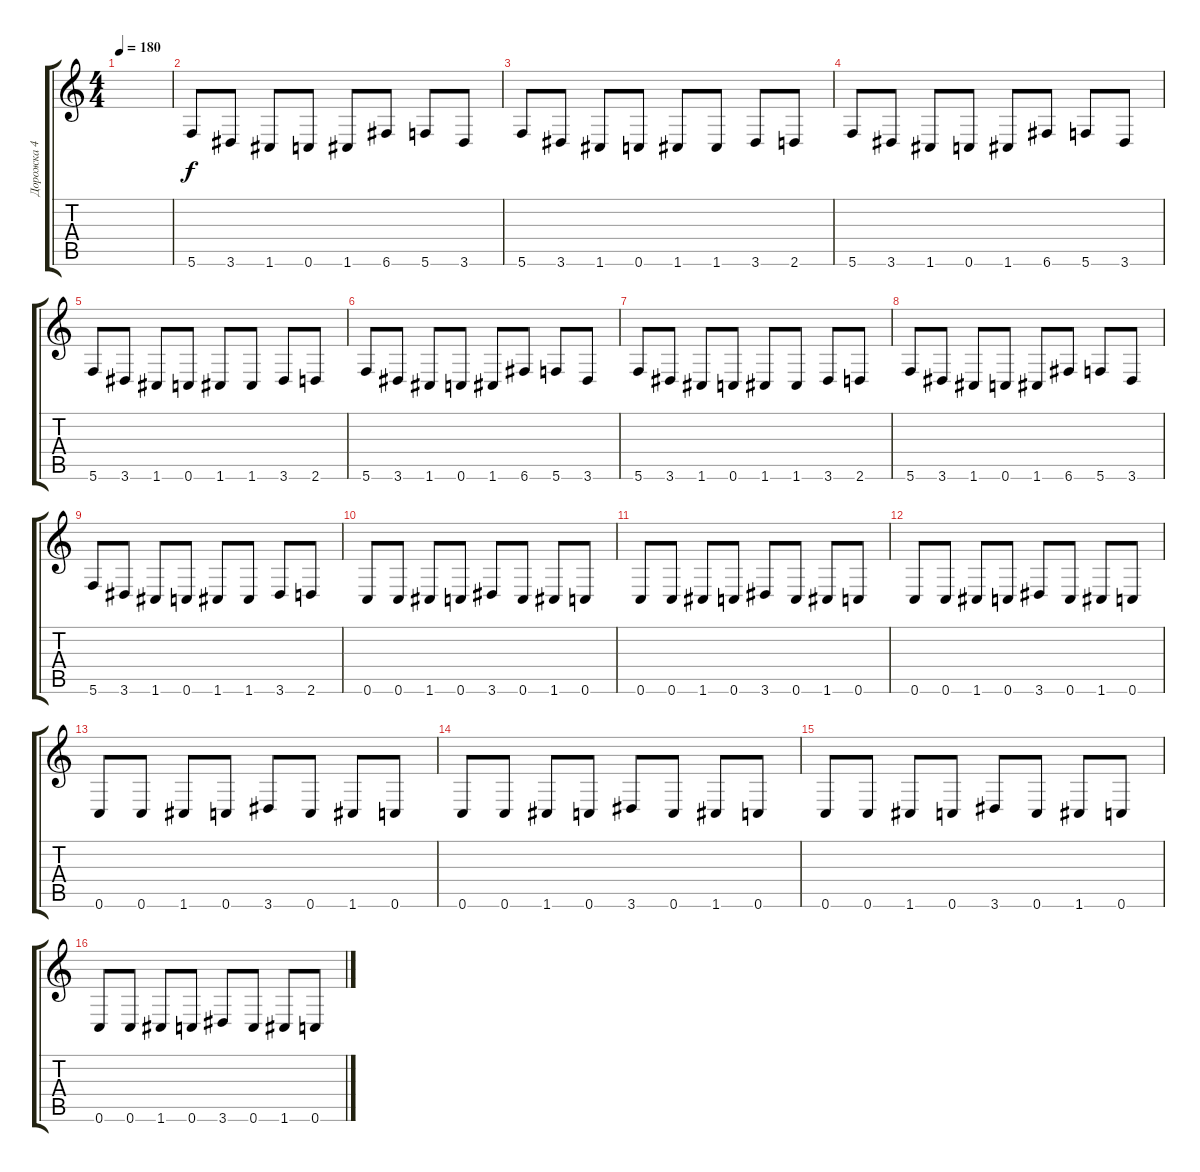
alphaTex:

\track ("Дорожка 4" "Дорожка 4") {instrument electricbassfinger}
\staff {score tabs}
\tuning (E4 C4 G3 C3 G2 C2) {hide}
\ts (4 4)
\tempo 180
\clef g2
\ks c
|
5.6.8 3.6.8 1.6.8 0.6.8 1.6.8 6.6.8 5.6.8 3.6.8 |
5.6.8 3.6.8 1.6.8 0.6.8 1.6.8 1.6.8 3.6.8 2.6.8 |
5.6.8 3.6.8 1.6.8 0.6.8 1.6.8 6.6.8 5.6.8 3.6.8 |
5.6.8 3.6.8 1.6.8 0.6.8 1.6.8 1.6.8 3.6.8 2.6.8 |
5.6.8 3.6.8 1.6.8 0.6.8 1.6.8 6.6.8 5.6.8 3.6.8 |
5.6.8 3.6.8 1.6.8 0.6.8 1.6.8 1.6.8 3.6.8 2.6.8 |
5.6.8 3.6.8 1.6.8 0.6.8 1.6.8 6.6.8 5.6.8 3.6.8 |
5.6.8 3.6.8 1.6.8 0.6.8 1.6.8 1.6.8 3.6.8 2.6.8 |
0.6.8 0.6.8 1.6.8 0.6.8 3.6.8 0.6.8 1.6.8 0.6.8 |
0.6.8 0.6.8 1.6.8 0.6.8 3.6.8 0.6.8 1.6.8 0.6.8 |
0.6.8 0.6.8 1.6.8 0.6.8 3.6.8 0.6.8 1.6.8 0.6.8 |
0.6.8 0.6.8 1.6.8 0.6.8 3.6.8 0.6.8 1.6.8 0.6.8 |
0.6.8 0.6.8 1.6.8 0.6.8 3.6.8 0.6.8 1.6.8 0.6.8 |
0.6.8 0.6.8 1.6.8 0.6.8 3.6.8 0.6.8 1.6.8 0.6.8 |
0.6.8 0.6.8 1.6.8 0.6.8 3.6.8 0.6.8 1.6.8 0.6.8
